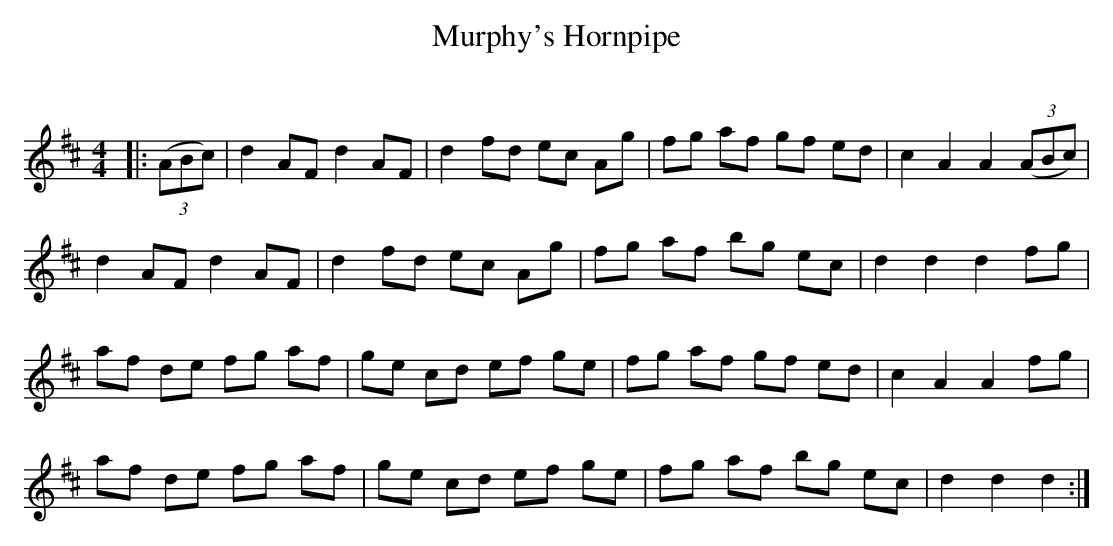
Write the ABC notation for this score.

X:1
T: Murphy's Hornpipe
C:
Q: 232
K:D
M:4/4
L:1/8
|:((3ABc)|d2 AF d2 AF|d2 fd ec Ag|fg af gf ed|c2 A2 A2 ((3ABc) |
d2 AF d2 AF|d2 fd ec Ag|fg af bg ec|d2 d2 d2 fg|
af de fg af|ge cd ef ge|fg af gf ed|c2 A2 A2 fg|
af de fg af|ge cd ef ge|fg af bg ec|d2 d2 d2 :|
